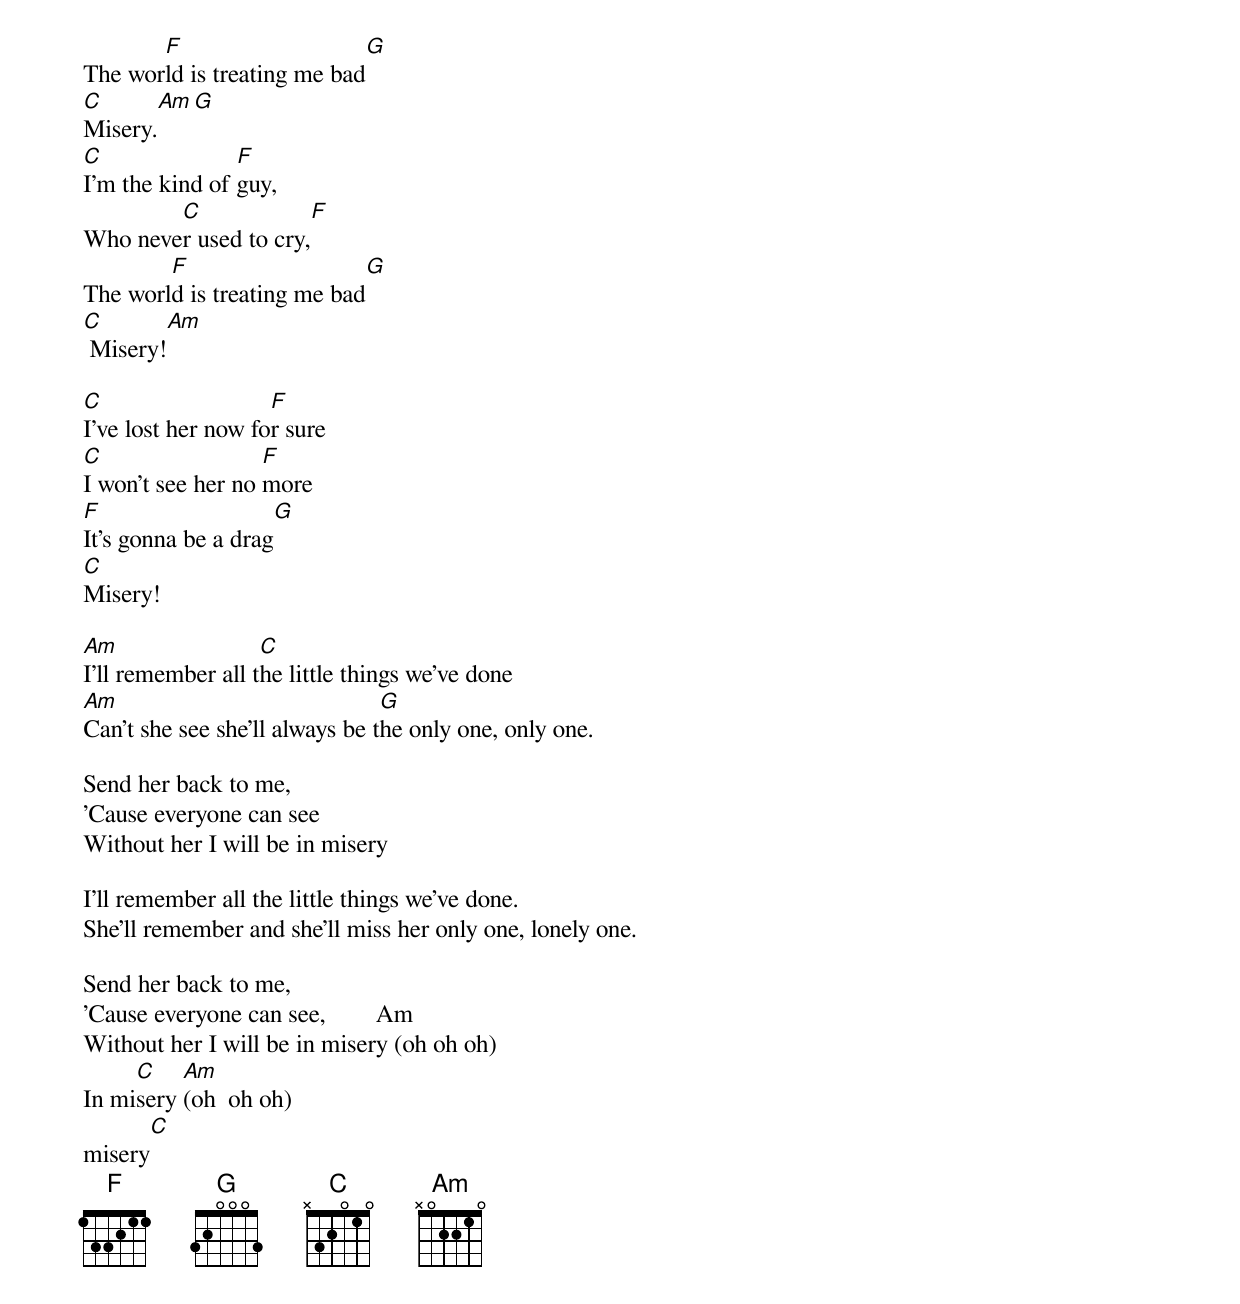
       F                      G
The world is treating me bad
C       Am G
Misery.
C               F
I'm the kind of guy,
        C               F
Who never used to cry,
        F                       G
The world is treating me bad
C       Am
 Misery!

C                   F
I've lost her now for sure
C                  F
I won't see her no more
F                   G
It's gonna be a drag
C
Misery!

Am                 C
I'll remember all the little things we've done
Am                              G
Can't she see she'll always be the only one, only one.

Send her back to me,
'Cause everyone can see
Without her I will be in misery

I'll remember all the little things we've done.
She'll remember and she'll miss her only one, lonely one.

Send her back to me,
'Cause everyone can see,        Am
Without her I will be in misery (oh oh oh)
     C    Am
In misery (oh  oh oh)
       C
misery
